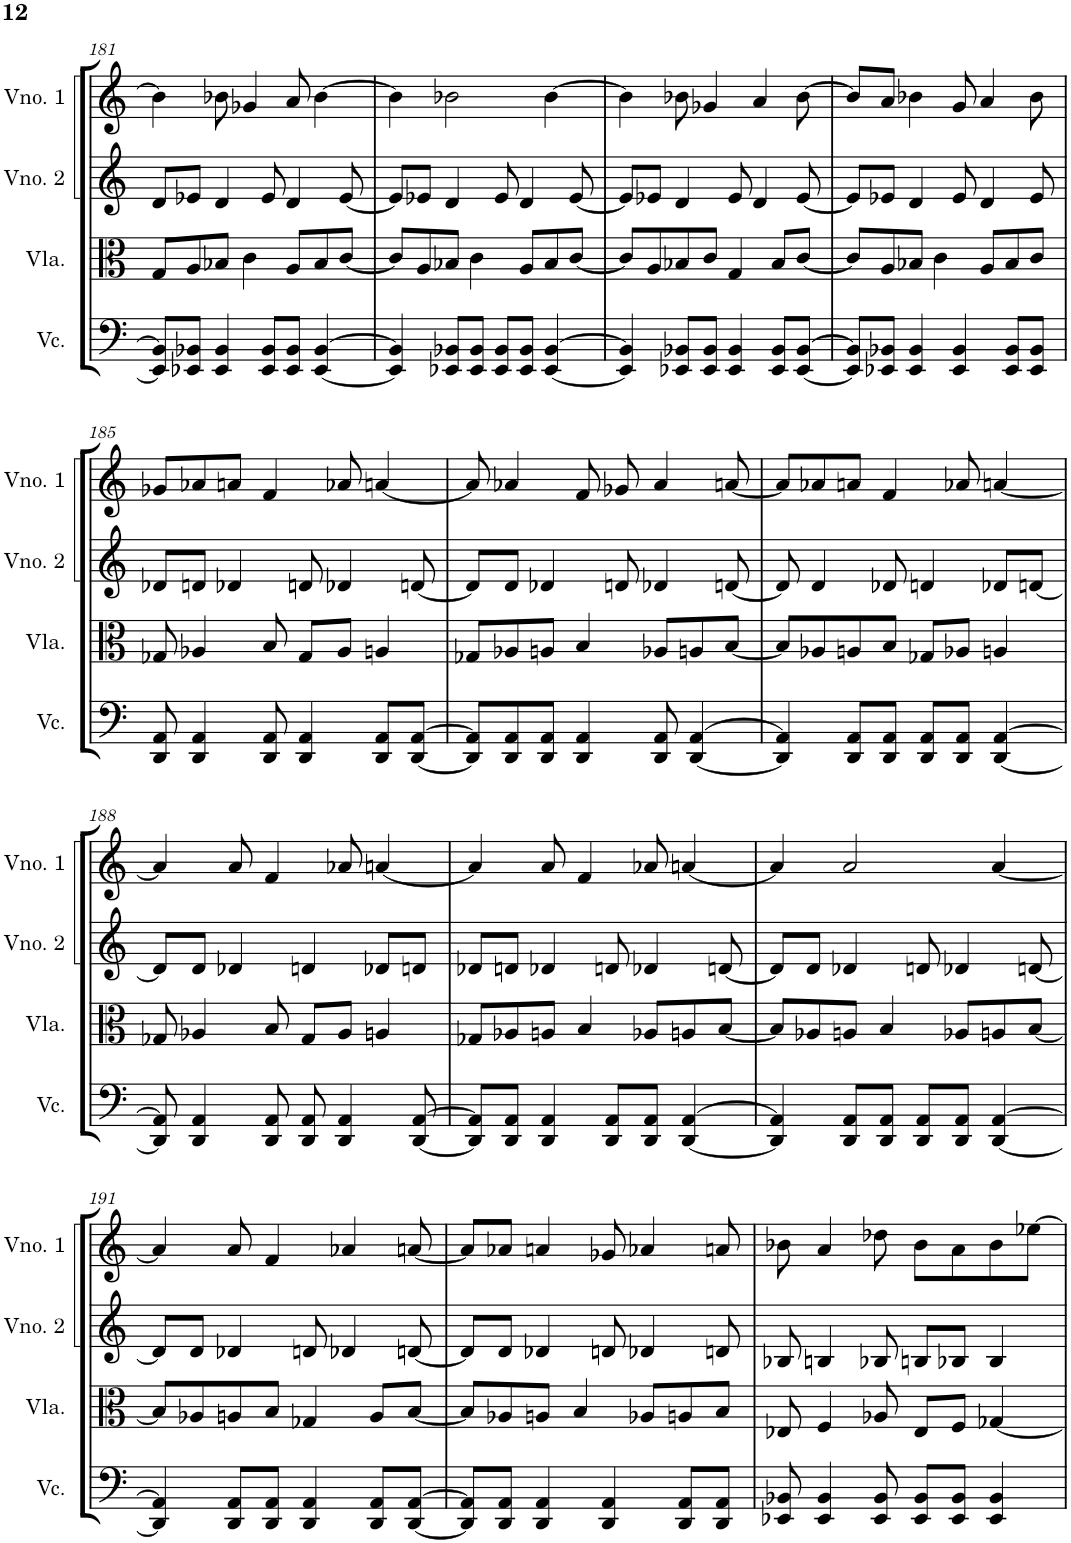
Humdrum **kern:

**kern	**kern	**kern	**kern
*part4	*part3	*part2	*part1
*staff4	*staff3	*staff2	*staff1
*I"Violoncelo	*I"Viola	*I"Violino 2	*I"Violino 1
*I'Vc.	*I'Vla.	*I'Vno. 2	*I'Vno. 1
!!LO:PB:g=z
*clefF4	*clefC3	*clefG2	*clefG2
*k[]	*k[]	*k[]	*k[]
*M4/4	*M4/4	*M4/4	*M4/4
=181	=181	=181	=181
8EE-/] 8BB-/]L	8G/L	8d/L	4b-\]
8EE-X/ 8BB-X/J	8A/	8e-X/J	.
4EE-/ 4BB-/	8B-X/J	4d/	8b-X\
.	4c\	.	4g-X/
8EE-/ 8BB-/L	.	8e-/	.
8EE-/ 8BB-/J	8A/L	4d/	8a/
[4EE-/ [4BB-/	8B-/	.	[4b-\
.	[8c/J	[8e-/	.
=182	=182	=182	=182
4EE-/] 4BB-/]	8c/L]	8e-/L]	4b-\]
.	8A/	8e-X/J	.
8EE-X/ 8BB-X/L	8B-X/J	4d/	2b-X\
8EE-/ 8BB-/J	4c\	.	.
8EE-/ 8BB-/L	.	8e-/	.
8EE-/ 8BB-/J	8A/L	4d/	.
[4EE-/ [4BB-/	8B-/	.	[4b-\
.	[8c/J	[8e-/	.
=183	=183	=183	=183
4EE-/] 4BB-/]	8c/L]	8e-/L]	4b-\]
.	8A/	8e-X/J	.
8EE-X/ 8BB-X/L	8B-X/	4d/	8b-X\
8EE-/ 8BB-/J	8c/J	.	4g-X/
4EE-/ 4BB-/	4G/	8e-/	.
.	.	4d/	4a/
8EE-/ 8BB-/L	8B-/L	.	.
[8EE-/ [8BB-/J	[8c/J	[8e-/	[8b-\
=184	=184	=184	=184
8EE-/] 8BB-/]L	8c/L]	8e-/L]	8b-/L]
8EE-X/ 8BB-X/J	8A/	8e-X/J	8a/J
4EE-/ 4BB-/	8B-X/J	4d/	4b-X\
.	4c\	.	.
4EE-/ 4BB-/	.	8e-/	8g/
.	8A/L	4d/	4a/
8EE-/ 8BB-/L	8B-/	.	.
8EE-/ 8BB-/J	8c/J	8e-/	8b-\
!!LO:LB:g=z
=185	=185	=185	=185
8DD/ 8AA/	8G-X/	8d-X/L	8g-X/L
4DD/ 4AA/	4A-X/	8dn/J	8a-X/
.	.	4d-X/	8an/J
8DD/ 8AA/	8B/	.	4f/
4DD/ 4AA/	8G-/L	8dn/	.
.	8A-/J	4d-X/	8a-X/
8DD/ 8AA/L	4An/	.	[4an/
[8DD/ [8AA/J	.	[8dn/	.
=186	=186	=186	=186
8DD/] 8AA/]L	8G-X/L	8d/L]	8a/]
8DD/ 8AA/	8A-X/	8d/J	4a-X/
8DD/ 8AA/J	8An/J	4d-X/	.
4DD/ 4AA/	4B/	.	8f/
.	.	8dn/	8g-X/
8DD/ 8AA/	8A-X/L	4d-X/	4a-/
[4DD/ [4AA/	8An/	.	.
.	[8B/J	[8dn/	[8an/
=187	=187	=187	=187
4DD/] 4AA/]	8B/L]	8d/]	8a/L]
.	8A-X/	4d/	8a-X/
8DD/ 8AA/L	8An/	.	8an/J
8DD/ 8AA/J	8B/J	8d-X/	4f/
8DD/ 8AA/L	8G-X/L	4dn/	.
8DD/ 8AA/J	8A-X/J	.	8a-X/
[4DD/ [4AA/	4An/	8d-X/L	[4an/
.	.	[8dn/J	.
!!LO:LB:g=z
=188	=188	=188	=188
8DD/] 8AA/]	8G-X/	8d/L]	4a/]
4DD/ 4AA/	4A-X/	8d/J	.
.	.	4d-X/	8a/
8DD/ 8AA/	8B/	.	4f/
8DD/ 8AA/	8G-/L	4dn/	.
4DD/ 4AA/	8A-/J	.	8a-X/
.	4An/	8d-X/L	[4an/
[8DD/ [8AA/	.	8dn/J	.
=189	=189	=189	=189
8DD/] 8AA/]L	8G-X/L	8d-X/L	4a/]
8DD/ 8AA/J	8A-X/	8dn/J	.
4DD/ 4AA/	8An/J	4d-X/	8a/
.	4B/	.	4f/
8DD/ 8AA/L	.	8dn/	.
8DD/ 8AA/J	8A-X/L	4d-X/	8a-X/
[4DD/ [4AA/	8An/	.	[4an/
.	[8B/J	[8dn/	.
=190	=190	=190	=190
4DD/] 4AA/]	8B/L]	8d/L]	4a/]
.	8A-X/	8d/J	.
8DD/ 8AA/L	8An/J	4d-X/	2a/
8DD/ 8AA/J	4B/	.	.
8DD/ 8AA/L	.	8dn/	.
8DD/ 8AA/J	8A-X/L	4d-X/	.
[4DD/ [4AA/	8An/	.	[4a/
.	[8B/J	[8dn/	.
!!LO:LB:g=z
=191	=191	=191	=191
4DD/] 4AA/]	8B/L]	8d/L]	4a/]
.	8A-X/	8d/J	.
8DD/ 8AA/L	8An/	4d-X/	8a/
8DD/ 8AA/J	8B/J	.	4f/
4DD/ 4AA/	4G-X/	8dn/	.
.	.	4d-X/	4a-X/
8DD/ 8AA/L	8A/L	.	.
[8DD/ [8AA/J	[8B/J	[8dn/	[8an/
=192	=192	=192	=192
8DD/] 8AA/]L	8B/L]	8d/L]	8a/L]
8DD/ 8AA/J	8A-X/	8d/J	8a-X/J
4DD/ 4AA/	8An/J	4d-X/	4an/
.	4B/	.	.
4DD/ 4AA/	.	8dn/	8g-X/
.	8A-X/L	4d-X/	4a-X/
8DD/ 8AA/L	8An/	.	.
8DD/ 8AA/J	8B/J	8dn/	8an/
=193	=193	=193	=193
8EE-X/ 8BB-X/	8E-X/	8B-X/	8b-X\
4EE-/ 4BB-/	4F/	4Bn/	4a/
8EE-/ 8BB-/	8A-X/	8B-X/	8dd-X\
8EE-/ 8BB-/L	8E-/L	8Bn/L	8b-\L
8EE-/ 8BB-/J	8F/J	8B-X/J	8a\
4EE-/ 4BB-/	[4G-X/	4B-/	8b-\
.	.	.	[8ee-X\J
=	=	=	=
*-	*-	*-	*-
